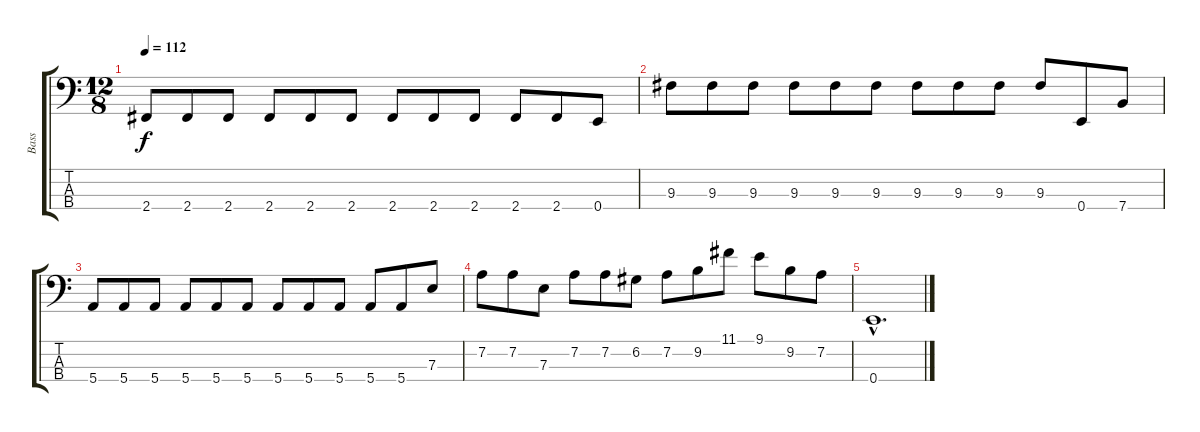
\track ("Bass" "Bass") {instrument electricbasspick}
\staff {score tabs}
\tuning (G2 D2 A1 E1) {hide}
\ts (12 8)
\tempo 112
\clef f4
\ks c
2.4.8{dy f} 2.4.8 2.4.8 2.4.8 2.4.8 2.4.8 2.4.8 2.4.8 2.4.8 2.4.8 2.4.8 0.4.8 |
9.3.8 9.3.8 9.3.8 9.3.8 9.3.8 9.3.8 9.3.8 9.3.8 9.3.8 9.3.8 0.4.8 7.4.8 |
5.4.8 5.4.8 5.4.8 5.4.8 5.4.8 5.4.8 5.4.8 5.4.8 5.4.8 5.4.8 5.4.8 7.3.8 |
7.2.8 7.2.8 7.3.8 7.2.8 7.2.8 6.2.8 7.2.8 9.2.8 11.1.8 9.1.8 9.2.8 7.2.8 |
0.4{hac}.1{d}
